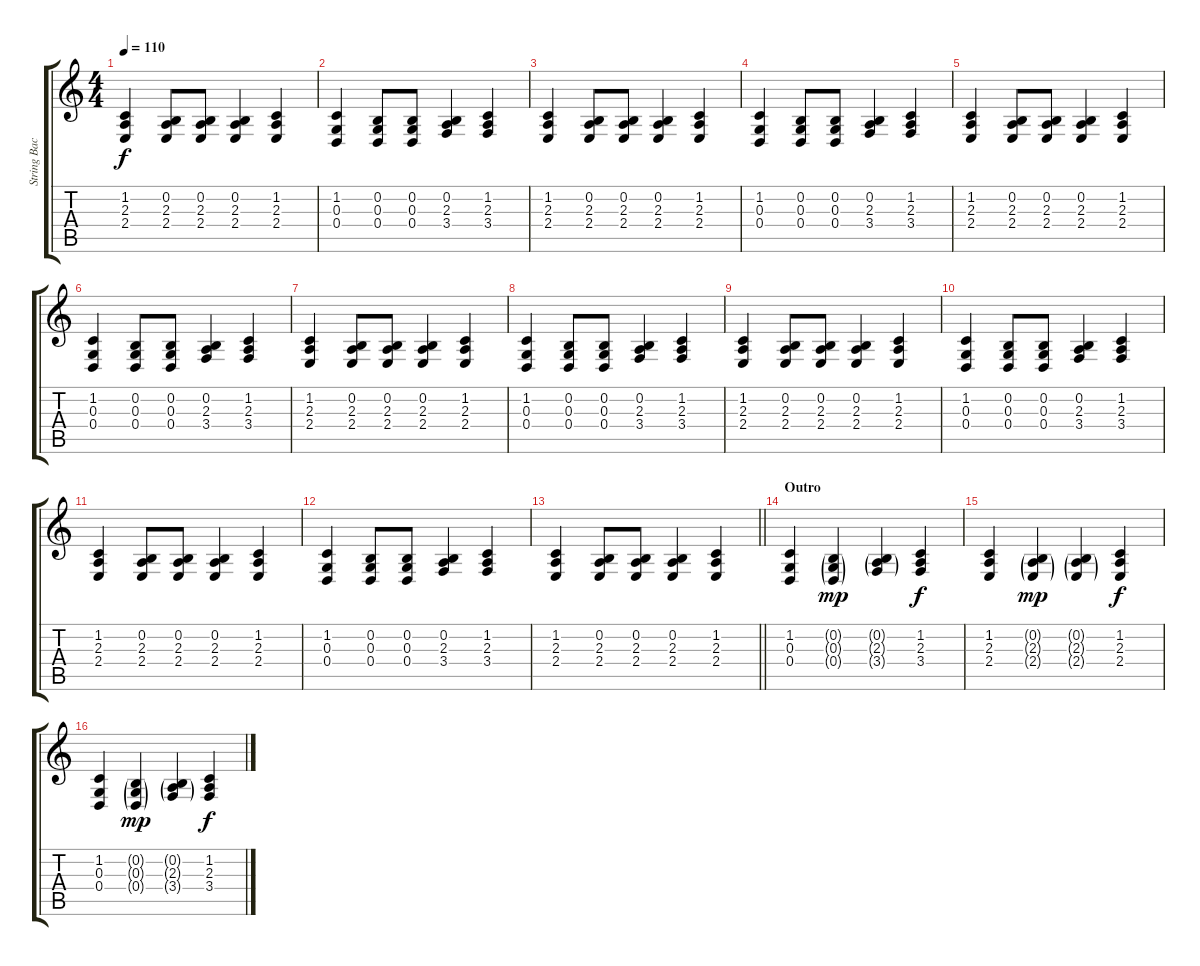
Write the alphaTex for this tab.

\track ("String Background" "String Bac") {instrument stringensemble1}
\staff {score tabs}
\tuning (E4 B3 G3 D3 A2 E2) {hide}
\ts (4 4)
\tempo 110
\clef g2
\ks c
(1.2 2.3 2.4).4{dy f} (0.2 2.3 2.4).8 (0.2 2.3 2.4).8 (0.2 2.3 2.4).4 (1.2 2.3 2.4).4 |
(1.2 0.3 0.4).4 (0.2 0.3 0.4).8 (0.2 0.3 0.4).8 (0.2 2.3 3.4).4 (1.2 2.3 3.4).4 |
(1.2 2.3 2.4).4 (0.2 2.3 2.4).8 (0.2 2.3 2.4).8 (0.2 2.3 2.4).4 (1.2 2.3 2.4).4 |
(1.2 0.3 0.4).4 (0.2 0.3 0.4).8 (0.2 0.3 0.4).8 (0.2 2.3 3.4).4 (1.2 2.3 3.4).4 |
(1.2 2.3 2.4).4 (0.2 2.3 2.4).8 (0.2 2.3 2.4).8 (0.2 2.3 2.4).4 (1.2 2.3 2.4).4 |
(1.2 0.3 0.4).4 (0.2 0.3 0.4).8 (0.2 0.3 0.4).8 (0.2 2.3 3.4).4 (1.2 2.3 3.4).4 |
(1.2 2.3 2.4).4 (0.2 2.3 2.4).8 (0.2 2.3 2.4).8 (0.2 2.3 2.4).4 (1.2 2.3 2.4).4 |
(1.2 0.3 0.4).4 (0.2 0.3 0.4).8 (0.2 0.3 0.4).8 (0.2 2.3 3.4).4 (1.2 2.3 3.4).4 |
(1.2 2.3 2.4).4 (0.2 2.3 2.4).8 (0.2 2.3 2.4).8 (0.2 2.3 2.4).4 (1.2 2.3 2.4).4 |
(1.2 0.3 0.4).4 (0.2 0.3 0.4).8 (0.2 0.3 0.4).8 (0.2 2.3 3.4).4 (1.2 2.3 3.4).4 |
(1.2 2.3 2.4).4 (0.2 2.3 2.4).8 (0.2 2.3 2.4).8 (0.2 2.3 2.4).4 (1.2 2.3 2.4).4 |
(1.2 0.3 0.4).4 (0.2 0.3 0.4).8 (0.2 0.3 0.4).8 (0.2 2.3 3.4).4 (1.2 2.3 3.4).4 |
\barLineRight lightlight
(1.2 2.3 2.4).4 (0.2 2.3 2.4).8 (0.2 2.3 2.4).8 (0.2 2.3 2.4).4 (1.2 2.3 2.4).4 |
\section ("" "Outro")
(1.2 0.3 0.4).4 (0.2{g} 0.3{g} 0.4{g}).4{dy mp} (0.2{g} 2.3{g} 3.4{g}).4 (1.2 2.3 3.4).4{dy f} |
(1.2 2.3 2.4).4 (0.2{g} 2.3{g} 2.4{g}).4{dy mp} (0.2{g} 2.3{g} 2.4{g}).4 (1.2 2.3 2.4).4{dy f} |
(1.2 0.3 0.4).4 (0.2{g} 0.3{g} 0.4{g}).4{dy mp} (0.2{g} 2.3{g} 3.4{g}).4 (1.2 2.3 3.4).4{dy f}
